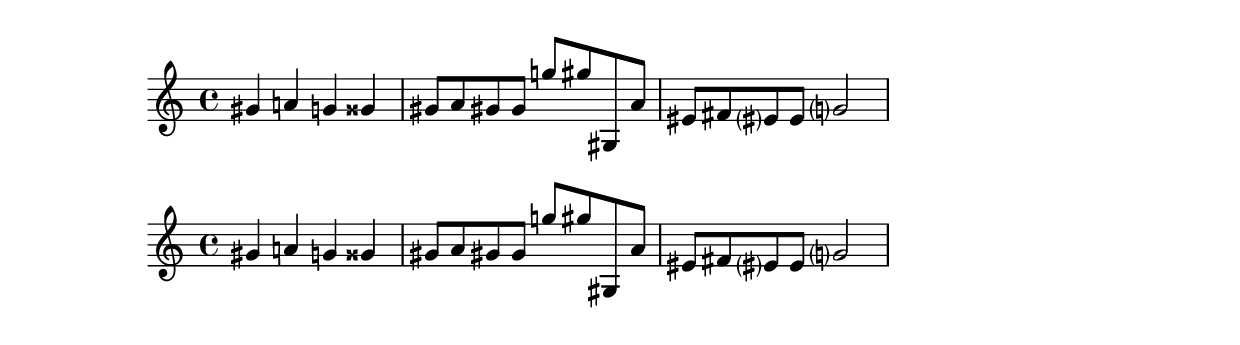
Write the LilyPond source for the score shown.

\version "2.11.57"
\header {

texidoc = "Several automatic accidental rules
aim to reproduce contemporary music notation
practices:
@itemize
@item
'dodecaphonic style prints accidentals on every
note (including naturals)
@item
'neo-modern style prints accidentals on every note
(not including naturals), except when a note is
immediately repeated
@item
'neo-modern-cautionary style acts like neo-modern,
adding cautionary parentheses around accidentals.
@end itemize

Both scores should show the same accidentals.
"

}

\layout { ragged-right = ##t }

\score {
  \relative c'' {
    #(set-accidental-style 'dodecaphonic)
    gis4 a g gisis
    #(set-accidental-style 'neo-modern)
    gis8 a gis gis g' gis gis,, a'
    #(set-accidental-style 'neo-modern-cautionary)
    eis fis eis eis g2
  }
}

\score {
  \relative c'' {
    \set Staff.autoAccidentals = #'()
    \set Staff.autoCautionaries = #'()
    gis!4 a! g! gisis!
    gis!8 a gis! gis g'! gis! gis,,! a'
    eis! fis! eis? eis g?2
  }
}
